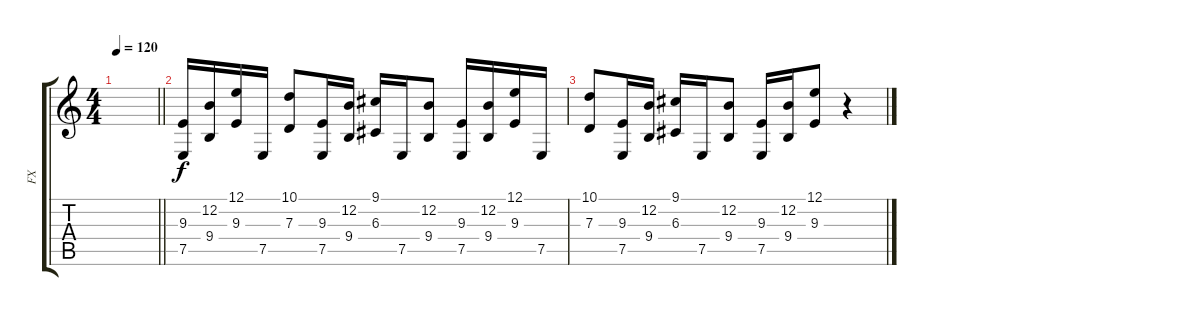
\track ("FX" "FX") {instrument lead2sawtooth}
\staff {score tabs}
\tuning (E4 B3 G3 D3 A2 E2) {hide}
\ts (4 4)
\tempo 120
\clef g2
\barLineRight lightlight
\ks c
|
(9.3 7.5).16 (12.2 9.4).16 (12.1 9.3).16 7.5.16 (10.1 7.3).8 (9.3 7.5).16 (12.2 9.4).16 (9.1 6.3).16 7.5.16 (12.2 9.4).8 (9.3 7.5).16 (12.2 9.4).16 (12.1 9.3).16 7.5.16 |
(10.1 7.3).8 (9.3 7.5).16 (12.2 9.4).16 (9.1 6.3).16 7.5.16 (12.2 9.4).8 (9.3 7.5).16 (12.2 9.4).16 (12.1 9.3).8 r.4
